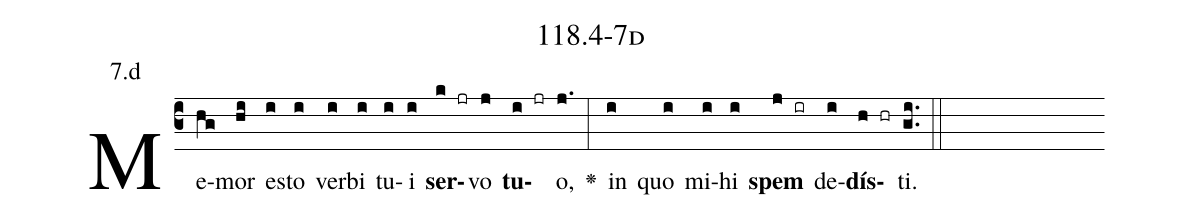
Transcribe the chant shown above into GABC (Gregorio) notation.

name: 118.4-7d;
annotation: 7.d;
%%
(c3)Me(hg)mor(hi) es(i)to(i) ver(i)bi(i) tu(i)i(i) <b>ser</b>(k jr)vo(j) <b>tu</b>(i jr)o,(j.) <v>\greheightstar</v>(:) in(i) quo(i) mi(i)hi(i) <b>spem</b>(j ir) de(i)<b>dís</b>(h hr)ti.(gi..) (::)


%E(i) u(i) o(j) u(i) a(h) e.(gi..) (::)
